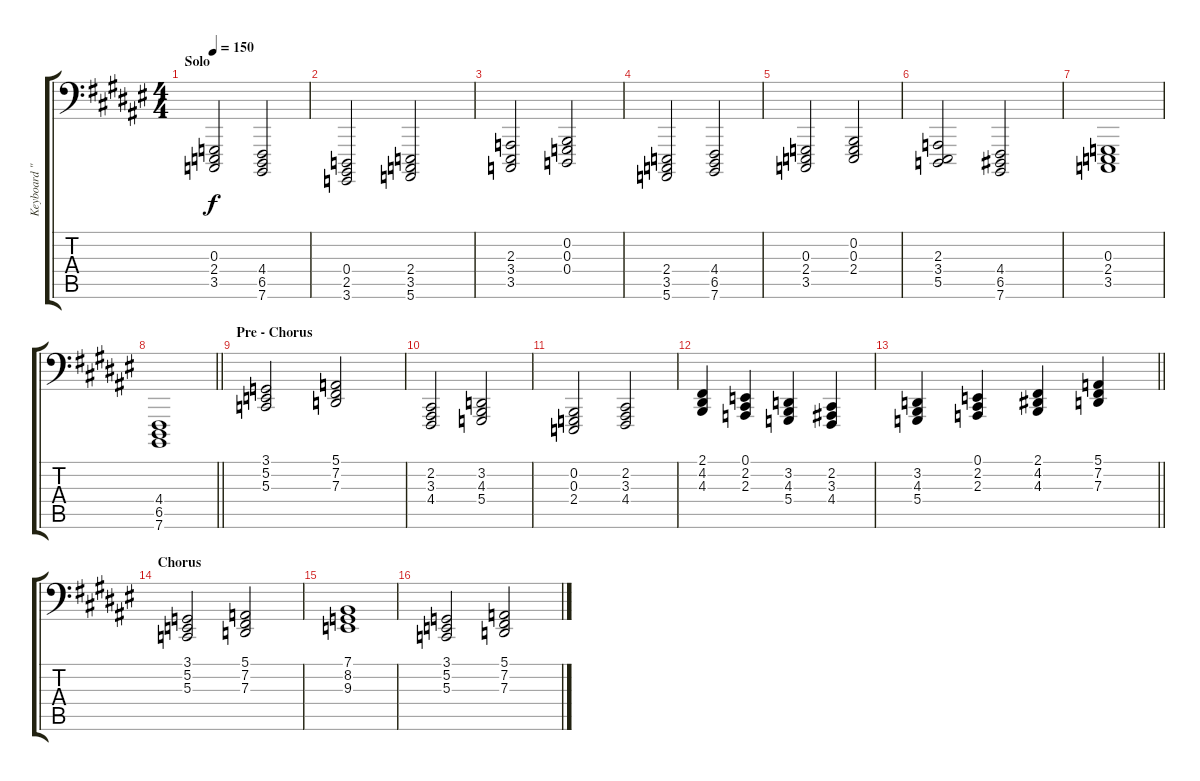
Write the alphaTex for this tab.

\track ("Keyboard \"Left Hand\"" "Keyboard \"") {instrument stringensemble1}
\staff {score tabs}
\tuning (E2 B1 G1 D1 A0 E0) {hide}
\ts (4 4)
\section ("" "Solo")
\tempo 150
\clef f4
\ks d#minor
(0.3 2.4 3.5).2{dy f} (4.4 6.5 7.6).2 |
(0.4 2.5 3.6).2 (2.4 3.5 5.6).2 |
(2.3 3.4 3.5).2 (0.2 0.3 0.4).2 |
(2.4 3.5 5.6).2 (4.4 6.5 7.6).2 |
(0.3 2.4 3.5).2 (0.2 0.3 2.4).2 |
(2.3 3.4 5.5).2 (4.4 6.5 7.6).2 |
(0.3 2.4 3.5).1 |
\barLineRight lightlight
(4.4 6.5 7.6).1 |
\section ("" "Pre - Chorus")
(3.1 5.2 5.3).2 (5.1 7.2 7.3).2 |
(2.2 3.3 4.4).2 (3.2 4.3 5.4).2 |
(0.2 0.3 2.4).2 (2.2 3.3 4.4).2 |
(2.1 4.2 4.3).4 (0.1 2.2 2.3).4 (3.2 4.3 5.4).4 (2.2 3.3 4.4).4 |
\barLineRight lightlight
(3.2 4.3 5.4).4 (0.1 2.2 2.3).4 (2.1 4.2 4.3).4 (5.1 7.2 7.3).4 |
\section ("" "Chorus")
(3.1 5.2 5.3).2 (5.1 7.2 7.3).2 |
(7.1 8.2 9.3).1 |
(3.1 5.2 5.3).2 (5.1 7.2 7.3).2
